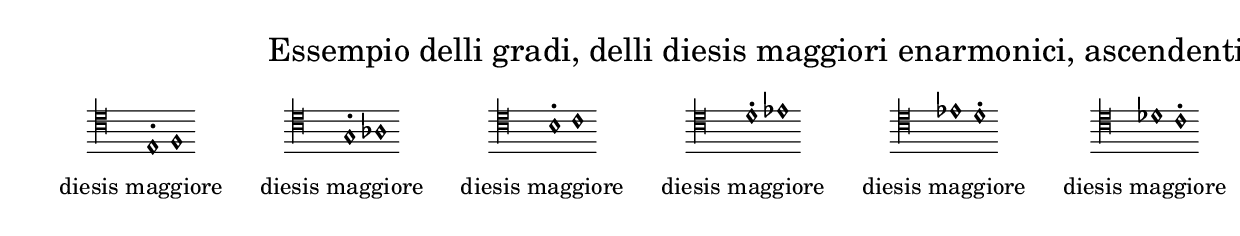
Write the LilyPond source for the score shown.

\version "2.22.2"

% Auto generated file

\header {
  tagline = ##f
}

dot = {
   \once \override Script.add-stem-support = ##f
   \once \override Script.toward-stem-shift = 0
   \once \override Script.skyline-horizontal-padding = 0
   \once \override Script.direction = 1
   \once \override Script.font-size = 1
}

\markup {
  \center-column {
    \line {
      \center-align
      \fontsize#3 { \concat { \normal-text "Essempio delli gradi, delli diesis maggiori enarmonici, ascendenti e discendenti"} }
    }
    \null
    \line {
      \center-column {

        \line {
          \score {
            <<
              \new Staff \with { instrumentName = ""} {
                \override Staff.TimeSignature.stencil = ##f
                \override Staff.NoteHead.style = #'baroque
                \accidentalStyle Score.forget
                \override Rest.style = #'mensural
                \override NoteHead.style = #'petrucci
                \cadenzaOn
                \clef "mensural-c4"
                \key c #`((0 . ,NATURAL) (1 . ,NATURAL) (2 . ,NATURAL)
                          (3 . ,NATURAL) (4 . ,NATURAL) (5 . ,NATURAL)
                          (6 . ,NATURAL))  \dot e1-.   f1  
                \cadenzaOff
              }
            >>
            \layout {
              \context {
                \Score
                \override SpacingSpanner.common-shortest-duration = #(ly:make-moment 1)
              }
            }
          }
        }
        \null
        \line {
          \left-align {  \normal-text "diesis maggiore" }
        }

      }
      \hspace #3 
      \center-column {

        \line {
          \score {
            <<
              \new Staff \with { instrumentName = ""} {
                \override Staff.TimeSignature.stencil = ##f
                \override Staff.NoteHead.style = #'baroque
                \accidentalStyle Score.forget
                \override Rest.style = #'mensural
                \override NoteHead.style = #'petrucci
                \cadenzaOn
                \clef "mensural-c4"
                \key c #`((0 . ,NATURAL) (1 . ,NATURAL) (2 . ,NATURAL)
                          (3 . ,NATURAL) (4 . ,NATURAL) (5 . ,NATURAL)
                          (6 . ,NATURAL))  \dot g1-.   as1  
                \cadenzaOff
              }
            >>
            \layout {
              \context {
                \Score
                \override SpacingSpanner.common-shortest-duration = #(ly:make-moment 1)
              }
            }
          }
        }
        \null
        \line {
          \left-align {  \normal-text "diesis maggiore" }
        }

      }
      \hspace #3 
      \center-column {

        \line {
          \score {
            <<
              \new Staff \with { instrumentName = ""} {
                \override Staff.TimeSignature.stencil = ##f
                \override Staff.NoteHead.style = #'baroque
                \accidentalStyle Score.forget
                \override Rest.style = #'mensural
                \override NoteHead.style = #'petrucci
                \cadenzaOn
                \clef "mensural-c4"
                \key c #`((0 . ,NATURAL) (1 . ,NATURAL) (2 . ,NATURAL)
                          (3 . ,NATURAL) (4 . ,NATURAL) (5 . ,NATURAL)
                          (6 . ,NATURAL))  \dot b1-.   c'1  
                \cadenzaOff
              }
            >>
            \layout {
              \context {
                \Score
                \override SpacingSpanner.common-shortest-duration = #(ly:make-moment 1)
              }
            }
          }
        }
        \null
        \line {
          \left-align {  \normal-text "diesis maggiore" }
        }

      }
      \hspace #3 
      \center-column {

        \line {
          \score {
            <<
              \new Staff \with { instrumentName = ""} {
                \override Staff.TimeSignature.stencil = ##f
                \override Staff.NoteHead.style = #'baroque
                \accidentalStyle Score.forget
                \override Rest.style = #'mensural
                \override NoteHead.style = #'petrucci
                \cadenzaOn
                \clef "mensural-c4"
                \key c #`((0 . ,NATURAL) (1 . ,NATURAL) (2 . ,NATURAL)
                          (3 . ,NATURAL) (4 . ,NATURAL) (5 . ,NATURAL)
                          (6 . ,NATURAL))  \dot d'1-.   es'1  
                \cadenzaOff
              }
            >>
            \layout {
              \context {
                \Score
                \override SpacingSpanner.common-shortest-duration = #(ly:make-moment 1)
              }
            }
          }
        }
        \null
        \line {
          \left-align {  \normal-text "diesis maggiore" }
        }

      }
      \hspace #3 
      \center-column {

        \line {
          \score {
            <<
              \new Staff \with { instrumentName = ""} {
                \override Staff.TimeSignature.stencil = ##f
                \override Staff.NoteHead.style = #'baroque
                \accidentalStyle Score.forget
                \override Rest.style = #'mensural
                \override NoteHead.style = #'petrucci
                \cadenzaOn
                \clef "mensural-c4"
                \key c #`((0 . ,NATURAL) (1 . ,NATURAL) (2 . ,NATURAL)
                          (3 . ,NATURAL) (4 . ,NATURAL) (5 . ,NATURAL)
                          (6 . ,NATURAL))  es'1   \dot d'1-.  
                \cadenzaOff
              }
            >>
            \layout {
              \context {
                \Score
                \override SpacingSpanner.common-shortest-duration = #(ly:make-moment 1)
              }
            }
          }
        }
        \null
        \line {
          \left-align {  \normal-text "diesis maggiore" }
        }

      }
      \hspace #3 
      \center-column {

        \line {
          \score {
            <<
              \new Staff \with { instrumentName = ""} {
                \override Staff.TimeSignature.stencil = ##f
                \override Staff.NoteHead.style = #'baroque
                \accidentalStyle Score.forget
                \override Rest.style = #'mensural
                \override NoteHead.style = #'petrucci
                \cadenzaOn
                \clef "mensural-c4"
                \key c #`((0 . ,NATURAL) (1 . ,NATURAL) (2 . ,NATURAL)
                          (3 . ,NATURAL) (4 . ,NATURAL) (5 . ,NATURAL)
                          (6 . ,NATURAL))  des'1   \dot c'1-.  
                \cadenzaOff
              }
            >>
            \layout {
              \context {
                \Score
                \override SpacingSpanner.common-shortest-duration = #(ly:make-moment 1)
              }
            }
          }
        }
        \null
        \line {
          \left-align {  \normal-text "diesis maggiore" }
        }

      }
      \hspace #3 
      \center-column {

        \line {
          \score {
            <<
              \new Staff \with { instrumentName = ""} {
                \override Staff.TimeSignature.stencil = ##f
                \override Staff.NoteHead.style = #'baroque
                \accidentalStyle Score.forget
                \override Rest.style = #'mensural
                \override NoteHead.style = #'petrucci
                \cadenzaOn
                \clef "mensural-c4"
                \key c #`((0 . ,NATURAL) (1 . ,NATURAL) (2 . ,NATURAL)
                          (3 . ,NATURAL) (4 . ,NATURAL) (5 . ,NATURAL)
                          (6 . ,NATURAL))  c'1   \dot b1-.  
                \cadenzaOff
              }
            >>
            \layout {
              \context {
                \Score
                \override SpacingSpanner.common-shortest-duration = #(ly:make-moment 1)
              }
            }
          }
        }
        \null
        \line {
          \left-align {  \normal-text "diesis maggiore" }
        }

      }
      \hspace #3 
      \center-column {

        \line {
          \score {
            <<
              \new Staff \with { instrumentName = ""} {
                \override Staff.TimeSignature.stencil = ##f
                \override Staff.NoteHead.style = #'baroque
                \accidentalStyle Score.forget
                \override Rest.style = #'mensural
                \override NoteHead.style = #'petrucci
                \cadenzaOn
                \clef "mensural-c4"
                \key c #`((0 . ,NATURAL) (1 . ,NATURAL) (2 . ,NATURAL)
                          (3 . ,NATURAL) (4 . ,NATURAL) (5 . ,NATURAL)
                          (6 . ,NATURAL))  \dot a1-.   \dot as1-.  
                \cadenzaOff
              }
            >>
            \layout {
              \context {
                \Score
                \override SpacingSpanner.common-shortest-duration = #(ly:make-moment 1)
              }
            }
          }
        }
        \null
        \line {
          \left-align {  \normal-text "diesis maggiore" }
        }

      }
      \hspace #3 

    }
  }
}